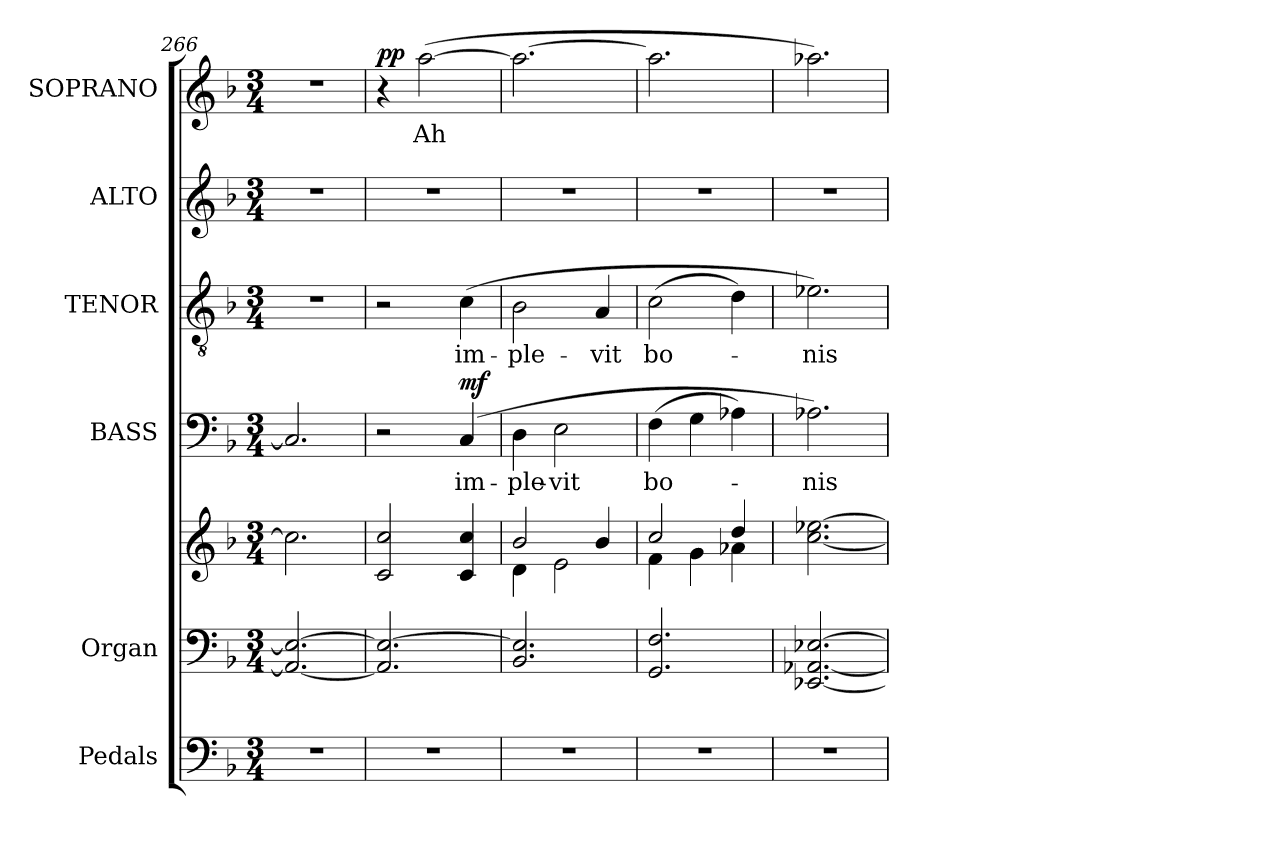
**kern	**kern	**kern	**kern	**text	**dynam	**kern	**text	**kern	**kern	**text	**dynam
*part6	*part5	*part5	*part4	*part4	*part4	*part3	*part3	*part2	*part1	*part1	*part1
*staff7	*staff6	*staff5	*staff4	*staff4	*staff4	*staff3	*staff3	*staff2	*staff1	*staff1	*staff1
*I"Pedals	*I"Organ	*	*I"BASS	*	*	*I"TENOR	*	*I"ALTO	*I"SOPRANO	*	*
*I'Ped.	*I'Org.	*	*I'B.	*	*	*I'T.	*	*I'A.	*I'S.	*	*
!!LO:LB:g=z
*clefF4	*clefF4	*clefG2	*clefF4	*	*	*clefGv2	*	*clefG2	*clefG2	*	*
*	*	*	*	*	*	*ITrd7c12	*	*	*	*	*
*k[b-]	*k[b-]	*k[b-]	*k[b-]	*	*	*k[b-]	*	*k[b-]	*k[b-]	*	*
*F:	*F:	*F:	*F:	*	*	*F:	*	*F:	*F:	*	*
*M3/4	*M3/4	*M3/4	*M3/4	*	*	*M3/4	*	*M3/4	*M3/4	*	*
=266	=266	=266	=266	=266	=266	=266	=266	=266	=266	=266	=266
!LO:N:vis=1	!	!	!	!	!	!LO:N:vis=1	!	!LO:N:vis=1	!LO:N:vis=1	!	!
2.r	2.AAi/_< 2.Ei_>	2.cci\]	2.Ci/]	.	.	2.r	.	2.r	2.r	.	.
=267	=267	=267	=267	=267	=267	=267	=267	=267	=267	=267	=267
!LO:N:vis=1	!	!	!	!	!	!	!	!LO:N:vis=1	!	!	!
2.r	2.AAi/] 2.Ei_>	2ci/ 2cci	2r	.	.	2r	.	2.r	4r	.	pp
!	!	!	!	!	!	!	!	!	!	!LO:LY:b:color=#000000	!
.	.	.	.	.	.	.	.	.	([>2aai\	Ah	.
!	!	!	!	!LO:LY:b:color=#000000	!	!	!	!	!	!	!
!	!	!	!	!	!	!	!LO:LY:b:color=#000000	!	!	!	!
.	.	4ci/ 4cci	(4Ci/	im-	mf	(4Ci\	im-	.	.	.	.
=268	=268	=268	=268	=268	=268	=268	=268	=268	=268	=268	=268
!LO:N:vis=1	!	!	!	!	!	!	!	!	!	!	!
*	*	*^	*	*	*	*	*	*	*	*	*
!	!	!	!	!	!LO:LY:b:color=#000000	!	!	!	!	!	!	!
!	!	!	!	!	!	!	!	!LO:LY:b:color=#000000	!LO:N:vis=1	!	!	!
2.r	2.BB-i/ 2.Ei]	2b-i/	4di\	4Di\	-ple-	.	2BB-i\	-ple-	2.r	2.aai\_>	.	.
!	!	!	!	!	!LO:LY:b:color=#000000	!	!	!	!	!	!	!
.	.	.	2ei\	2Ei\	-vit	.	.	.	.	.	.	.
!	!	!	!	!	!	!	!	!LO:LY:b:color=#000000	!	!	!	!
.	.	4b-i/	.	.	.	.	4AAi/	-vit	.	.	.	.
=269	=269	=269	=269	=269	=269	=269	=269	=269	=269	=269	=269	=269
!LO:N:vis=1	!	!	!	!	!	!	!	!	!	!	!	!
!	!	!	!	!	!LO:LY:b:color=#000000	!	!	!	!	!	!	!
!	!	!	!	!	!	!	!	!LO:LY:b:color=#000000	!LO:N:vis=1	!	!	!
2.r	2.GGi/ 2.Fi	2cci/	4fi\	(4Fi\	bo-	.	(2Ci\	bo-	2.r	2.aai\]	.	.
.	.	.	4gi\	4Gi\	.	.	.	.	.	.	.	.
.	.	4ddi/	4a-Xi\	4A-Xi\)	.	.	4Di\)	.	.	.	.	.
=270	=270	=270	=270	=270	=270	=270	=270	=270	=270	=270	=270	=270
!LO:N:vis=1	!	!	!	!	!	!	!	!	!	!	!	!
*	*	*v	*v	*	*	*	*	*	*	*	*	*
*	*	*^	*	*	*	*	*	*	*	*	*
!	!	!	!	!	!LO:LY:b:color=#000000	!	!	!	!	!	!	!
*	*	*v	*v	*	*	*	*	*	*	*	*	*
*	*	*^	*	*	*	*	*	*	*	*	*
!	!	!	!	!	!	!	!	!LO:LY:b:color=#000000	!LO:N:vis=1	!	!	!
*	*	*v	*v	*	*	*	*	*	*	*	*	*
2.r	[<2.EE-Xi/ [<2.AA-Xi [>2.E-Xi	[<2.cci\ [>2.ee-Xi	2.A-Xi\)	-nis	.	2.E-Xi\)	-nis	2.r	2.aa-Xi\)	.	.
=	=	=	=	=	=	=	=	=	=	=	=
*-	*-	*-	*-	*-	*-	*-	*-	*-	*-	*-	*-
